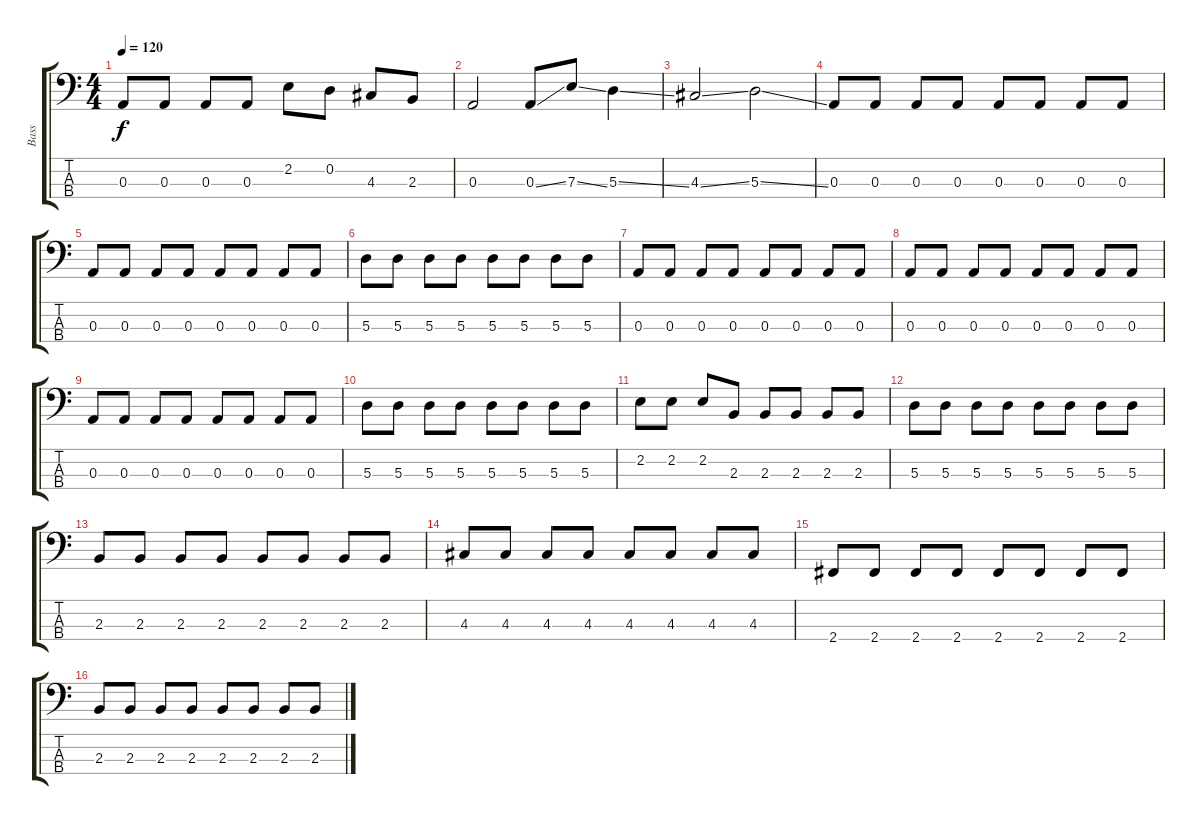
\track ("Bass" "Bass") {instrument electricbassfinger}
\staff {score tabs}
\tuning (G2 D2 A1 E1) {hide}
\ts (4 4)
\tempo 120
\clef f4
\ks c
0.3.8{dy f} 0.3.8 0.3.8 0.3.8 2.2.8 0.2.8 4.3.8 2.3.8 |
0.3.2 0.3{ss}.8 7.3{ss}.8 5.3{ss}.4 |
4.3{ss}.2 5.3{ss}.2 |
0.3.8 0.3.8 0.3.8 0.3.8 0.3.8 0.3.8 0.3.8 0.3.8 |
0.3.8 0.3.8 0.3.8 0.3.8 0.3.8 0.3.8 0.3.8 0.3.8 |
5.3.8 5.3.8 5.3.8 5.3.8 5.3.8 5.3.8 5.3.8 5.3.8 |
0.3.8 0.3.8 0.3.8 0.3.8 0.3.8 0.3.8 0.3.8 0.3.8 |
0.3.8 0.3.8 0.3.8 0.3.8 0.3.8 0.3.8 0.3.8 0.3.8 |
0.3.8 0.3.8 0.3.8 0.3.8 0.3.8 0.3.8 0.3.8 0.3.8 |
5.3.8 5.3.8 5.3.8 5.3.8 5.3.8 5.3.8 5.3.8 5.3.8 |
2.2.8 2.2.8 2.2.8 2.3.8 2.3.8 2.3.8 2.3.8 2.3.8 |
5.3.8 5.3.8 5.3.8 5.3.8 5.3.8 5.3.8 5.3.8 5.3.8 |
2.3.8 2.3.8 2.3.8 2.3.8 2.3.8 2.3.8 2.3.8 2.3.8 |
4.3.8 4.3.8 4.3.8 4.3.8 4.3.8 4.3.8 4.3.8 4.3.8 |
2.4.8 2.4.8 2.4.8 2.4.8 2.4.8 2.4.8 2.4.8 2.4.8 |
2.3.8 2.3.8 2.3.8 2.3.8 2.3.8 2.3.8 2.3.8 2.3.8
